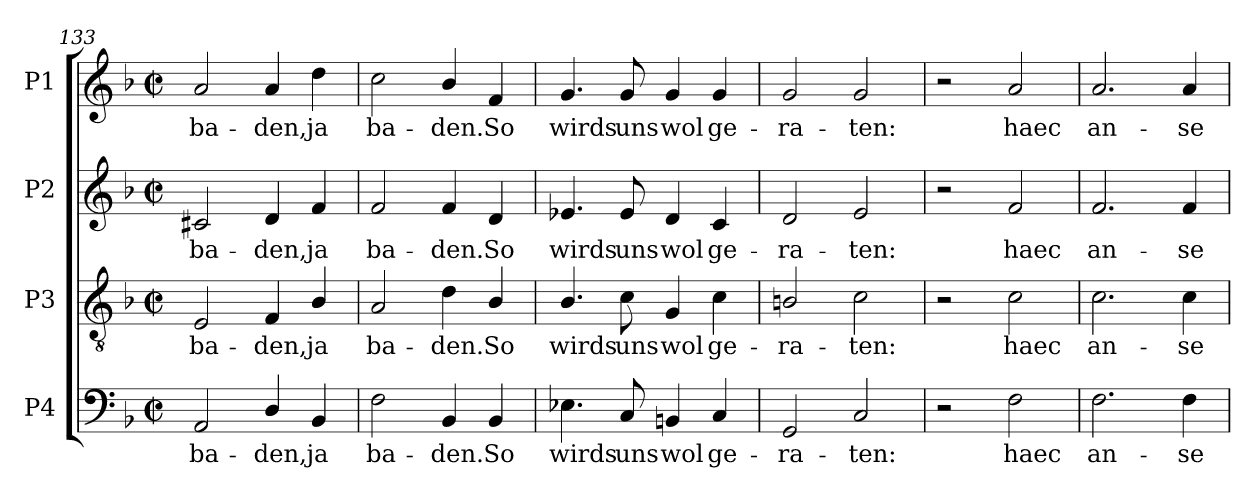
**kern	**text	**kern	**text	**kern	**text	**kern	**text
*part4	*part4	*part3	*part3	*part2	*part2	*part1	*part1
*staff4	*staff4	*staff3	*staff3	*staff2	*staff2	*staff1	*staff1
*I"P4	*	*I"P3	*	*I"P2	*	*I"P1	*
*clefF4	*	*clefGv2	*	*clefG2	*	*clefG2	*
*	*	*ITrd7c12	*	*	*	*	*
*k[b-]	*	*k[b-]	*	*k[b-]	*	*k[b-]	*
*F:	*	*F:	*	*F:	*	*F:	*
*M2/2	*	*M2/2	*	*M2/2	*	*M2/2	*
*met(c|)	*	*met(c|)	*	*met(c|)	*	*met(c|)	*
=133	=133	=133	=133	=133	=133	=133	=133
!	!LO:LY:b:color=#000000	!	!	!	!	!	!
!	!	!	!LO:LY:b:color=#000000	!	!	!	!
!	!	!	!	!	!LO:LY:b:color=#000000	!	!
!	!	!	!	!	!	!	!LO:LY:b:color=#000000
2AAi/	ba-	2EEi/	ba-	2c#Xi/	ba-	2ai/	ba-
!	!LO:LY:b:color=#000000	!	!	!	!	!	!
!	!	!	!LO:LY:b:color=#000000	!	!	!	!
!	!	!	!	!	!LO:LY:b:color=#000000	!	!
!	!	!	!	!	!	!	!LO:LY:b:color=#000000
4Di/	-den,	4FFi/	-den,	4di/	-den,	4ai/	-den,
!	!LO:LY:b:color=#000000	!	!	!	!	!	!
!	!	!	!LO:LY:b:color=#000000	!	!	!	!
!	!	!	!	!	!LO:LY:b:color=#000000	!	!
!	!	!	!	!	!	!	!LO:LY:b:color=#000000
4BB-i/	ja	4BB-i/	ja	4fi/	ja	4ddi\	ja
=134	=134	=134	=134	=134	=134	=134	=134
!	!LO:LY:b:color=#000000	!	!	!	!	!	!
!	!	!	!LO:LY:b:color=#000000	!	!	!	!
!	!	!	!	!	!LO:LY:b:color=#000000	!	!
!	!	!	!	!	!	!	!LO:LY:b:color=#000000
2Fi\	ba-	2AAi/	ba-	2fi/	ba-	2cci\	ba-
!	!LO:LY:b:color=#000000	!	!	!	!	!	!
!	!	!	!LO:LY:b:color=#000000	!	!	!	!
!	!	!	!	!	!LO:LY:b:color=#000000	!	!
!	!	!	!	!	!	!	!LO:LY:b:color=#000000
4BB-i/	-den.	4Di\	-den.	4fi/	-den.	4b-i/	-den.
!	!LO:LY:b:color=#000000	!	!	!	!	!	!
!	!	!	!LO:LY:b:color=#000000	!	!	!	!
!	!	!	!	!	!LO:LY:b:color=#000000	!	!
!	!	!	!	!	!	!	!LO:LY:b:color=#000000
4BB-i/	So	4BB-i/	So	4di/	So	4fi/	So
!!LO:LB:g=z
=135	=135	=135	=135	=135	=135	=135	=135
!	!LO:LY:b:color=#000000	!	!	!	!	!	!
!	!	!	!LO:LY:b:color=#000000	!	!	!	!
!	!	!	!	!	!LO:LY:b:color=#000000	!	!
!	!	!	!	!	!	!	!LO:LY:b:color=#000000
4.E-Xi\	wirds	4.BB-i/	wirds	4.e-Xi/	wirds	4.gi/	wirds
!	!LO:LY:b:color=#000000	!	!	!	!	!	!
!	!	!	!LO:LY:b:color=#000000	!	!	!	!
!	!	!	!	!	!LO:LY:b:color=#000000	!	!
!	!	!	!	!	!	!	!LO:LY:b:color=#000000
8Ci/	uns	8Ci\	uns	8e-i/	uns	8gi/	uns
!	!LO:LY:b:color=#000000	!	!	!	!	!	!
!	!	!	!LO:LY:b:color=#000000	!	!	!	!
!	!	!	!	!	!LO:LY:b:color=#000000	!	!
!	!	!	!	!	!	!	!LO:LY:b:color=#000000
4BBni/	wol	4GGi/	wol	4di/	wol	4gi/	wol
!	!LO:LY:b:color=#000000	!	!	!	!	!	!
!	!	!	!LO:LY:b:color=#000000	!	!	!	!
!	!	!	!	!	!LO:LY:b:color=#000000	!	!
!	!	!	!	!	!	!	!LO:LY:b:color=#000000
4Ci/	ge-	4Ci\	ge-	4ci/	ge-	4gi/	ge-
=136	=136	=136	=136	=136	=136	=136	=136
!	!LO:LY:b:color=#000000	!	!	!	!	!	!
!	!	!	!LO:LY:b:color=#000000	!	!	!	!
!	!	!	!	!	!LO:LY:b:color=#000000	!	!
!	!	!	!	!	!	!	!LO:LY:b:color=#000000
2GGi/	-ra-	2BBni/	-ra-	2di/	-ra-	2gi/	-ra-
!	!LO:LY:b:color=#000000	!	!	!	!	!	!
!	!	!	!LO:LY:b:color=#000000	!	!	!	!
!	!	!	!	!	!LO:LY:b:color=#000000	!	!
!	!	!	!	!	!	!	!LO:LY:b:color=#000000
2Ci/	-ten:	2Ci\	-ten:	2ei/	-ten:	2gi/	-ten:
=137	=137	=137	=137	=137	=137	=137	=137
2r	.	2r	.	2r	.	2r	.
!	!LO:LY:b:color=#000000	!	!	!	!	!	!
!	!	!	!LO:LY:b:color=#000000	!	!	!	!
!	!	!	!	!	!LO:LY:b:color=#000000	!	!
!	!	!	!	!	!	!	!LO:LY:b:color=#000000
2Fi\	haec	2Ci\	haec	2fi/	haec	2ai/	haec
=138	=138	=138	=138	=138	=138	=138	=138
!	!LO:LY:b:color=#000000	!	!	!	!	!	!
!	!	!	!LO:LY:b:color=#000000	!	!	!	!
!	!	!	!	!	!LO:LY:b:color=#000000	!	!
!	!	!	!	!	!	!	!LO:LY:b:color=#000000
2.Fi\	an-	2.Ci\	an-	2.fi/	an-	2.ai/	an-
!	!LO:LY:b:color=#000000	!	!	!	!	!	!
!	!	!	!LO:LY:b:color=#000000	!	!	!	!
!	!	!	!	!	!LO:LY:b:color=#000000	!	!
!	!	!	!	!	!	!	!LO:LY:b:color=#000000
4Fi\	-se-	4Ci\	-se-	4fi/	-se-	4ai/	-se-
=	=	=	=	=	=	=	=
*-	*-	*-	*-	*-	*-	*-	*-
